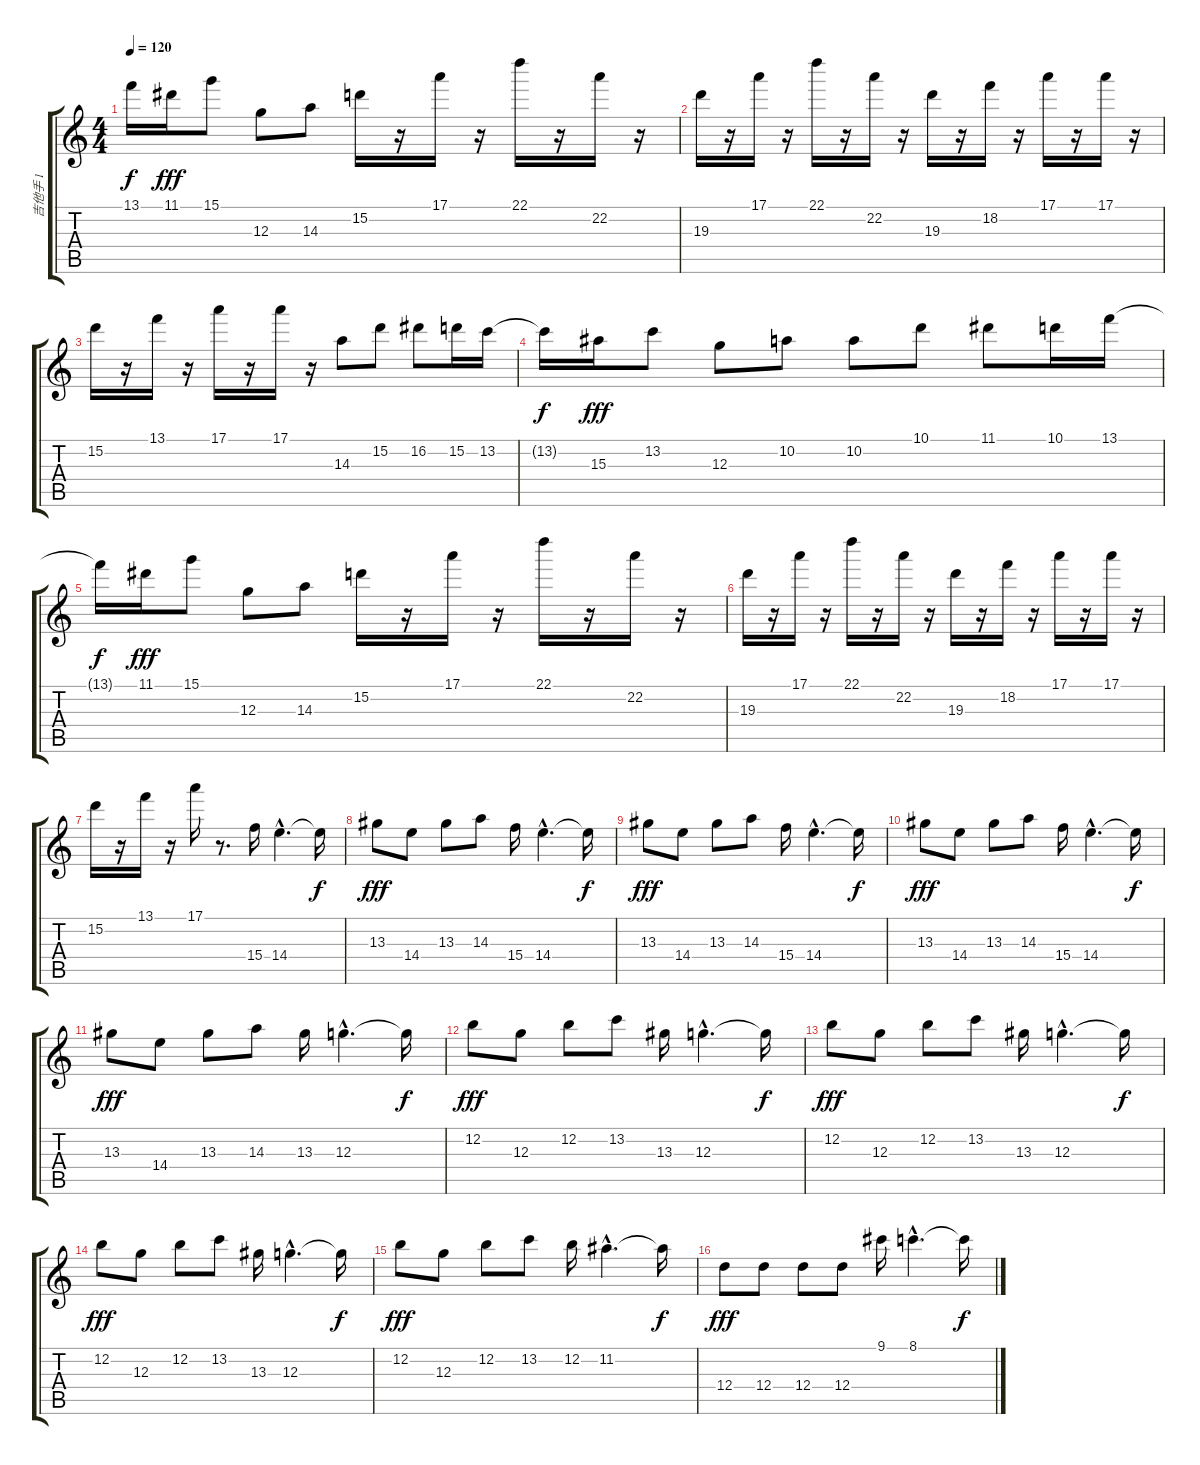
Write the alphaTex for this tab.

\track ("吉他手 1" "吉他手 1") {instrument distortionguitar}
\staff {score tabs}
\tuning (E4 B3 G3 D3 A2 E2) {hide}
\ts (4 4)
\tempo 120
\clef g2
\ks c
13.1{t}.16{dy f} 11.1.16{dy fff} 15.1.8 12.3.8 14.3.8 15.2.16 r.16 17.1.16 r.16 22.1.16 r.16 22.2.16 r.16 |
19.3.16 r.16 17.1.16 r.16 22.1.16 r.16 22.2.16 r.16 19.3.16 r.16 18.2.16 r.16 17.1.16 r.16 17.1.16 r.16 |
15.2.16 r.16 13.1.16 r.16 17.1.16 r.16 17.1.16 r.16 14.3.8 15.2.8 16.2.8 15.2.16 13.2.16 |
13.2{t}.16{dy f} 15.3.16{dy fff} 13.2.8 12.3.8 10.2.8 10.2.8 10.1.8 11.1.8 10.1.16 13.1.16 |
13.1{t}.16{dy f} 11.1.16{dy fff} 15.1.8 12.3.8 14.3.8 15.2.16 r.16 17.1.16 r.16 22.1.16 r.16 22.2.16 r.16 |
19.3.16 r.16 17.1.16 r.16 22.1.16 r.16 22.2.16 r.16 19.3.16 r.16 18.2.16 r.16 17.1.16 r.16 17.1.16 r.16 |
15.2.16 r.16 13.1.16 r.16 17.1.16 r.8{d} 15.4.16 14.4{hac}.4{d} 14.4{t}.16{dy f} |
13.3.8{dy fff} 14.4.8 13.3.8 14.3.8 15.4.16 14.4{hac}.4{d} 14.4{t}.16{dy f} |
13.3.8{dy fff} 14.4.8 13.3.8 14.3.8 15.4.16 14.4{hac}.4{d} 14.4{t}.16{dy f} |
13.3.8{dy fff} 14.4.8 13.3.8 14.3.8 15.4.16 14.4{hac}.4{d} 14.4{t}.16{dy f} |
13.3.8{dy fff} 14.4.8 13.3.8 14.3.8 13.3.16 12.3{hac}.4{d} 12.3{t}.16{dy f} |
12.2.8{dy fff} 12.3.8 12.2.8 13.2.8 13.3.16 12.3{hac}.4{d} 12.3{t}.16{dy f} |
12.2.8{dy fff} 12.3.8 12.2.8 13.2.8 13.3.16 12.3{hac}.4{d} 12.3{t}.16{dy f} |
12.2.8{dy fff} 12.3.8 12.2.8 13.2.8 13.3.16 12.3{hac}.4{d} 12.3{t}.16{dy f} |
12.2.8{dy fff} 12.3.8 12.2.8 13.2.8 12.2.16 11.2{hac}.4{d} 11.2{t}.16{dy f} |
12.4.8{dy fff} 12.4.8 12.4.8 12.4.8 9.1.16 8.1{hac}.4{d} 8.1{t}.16{dy f}
